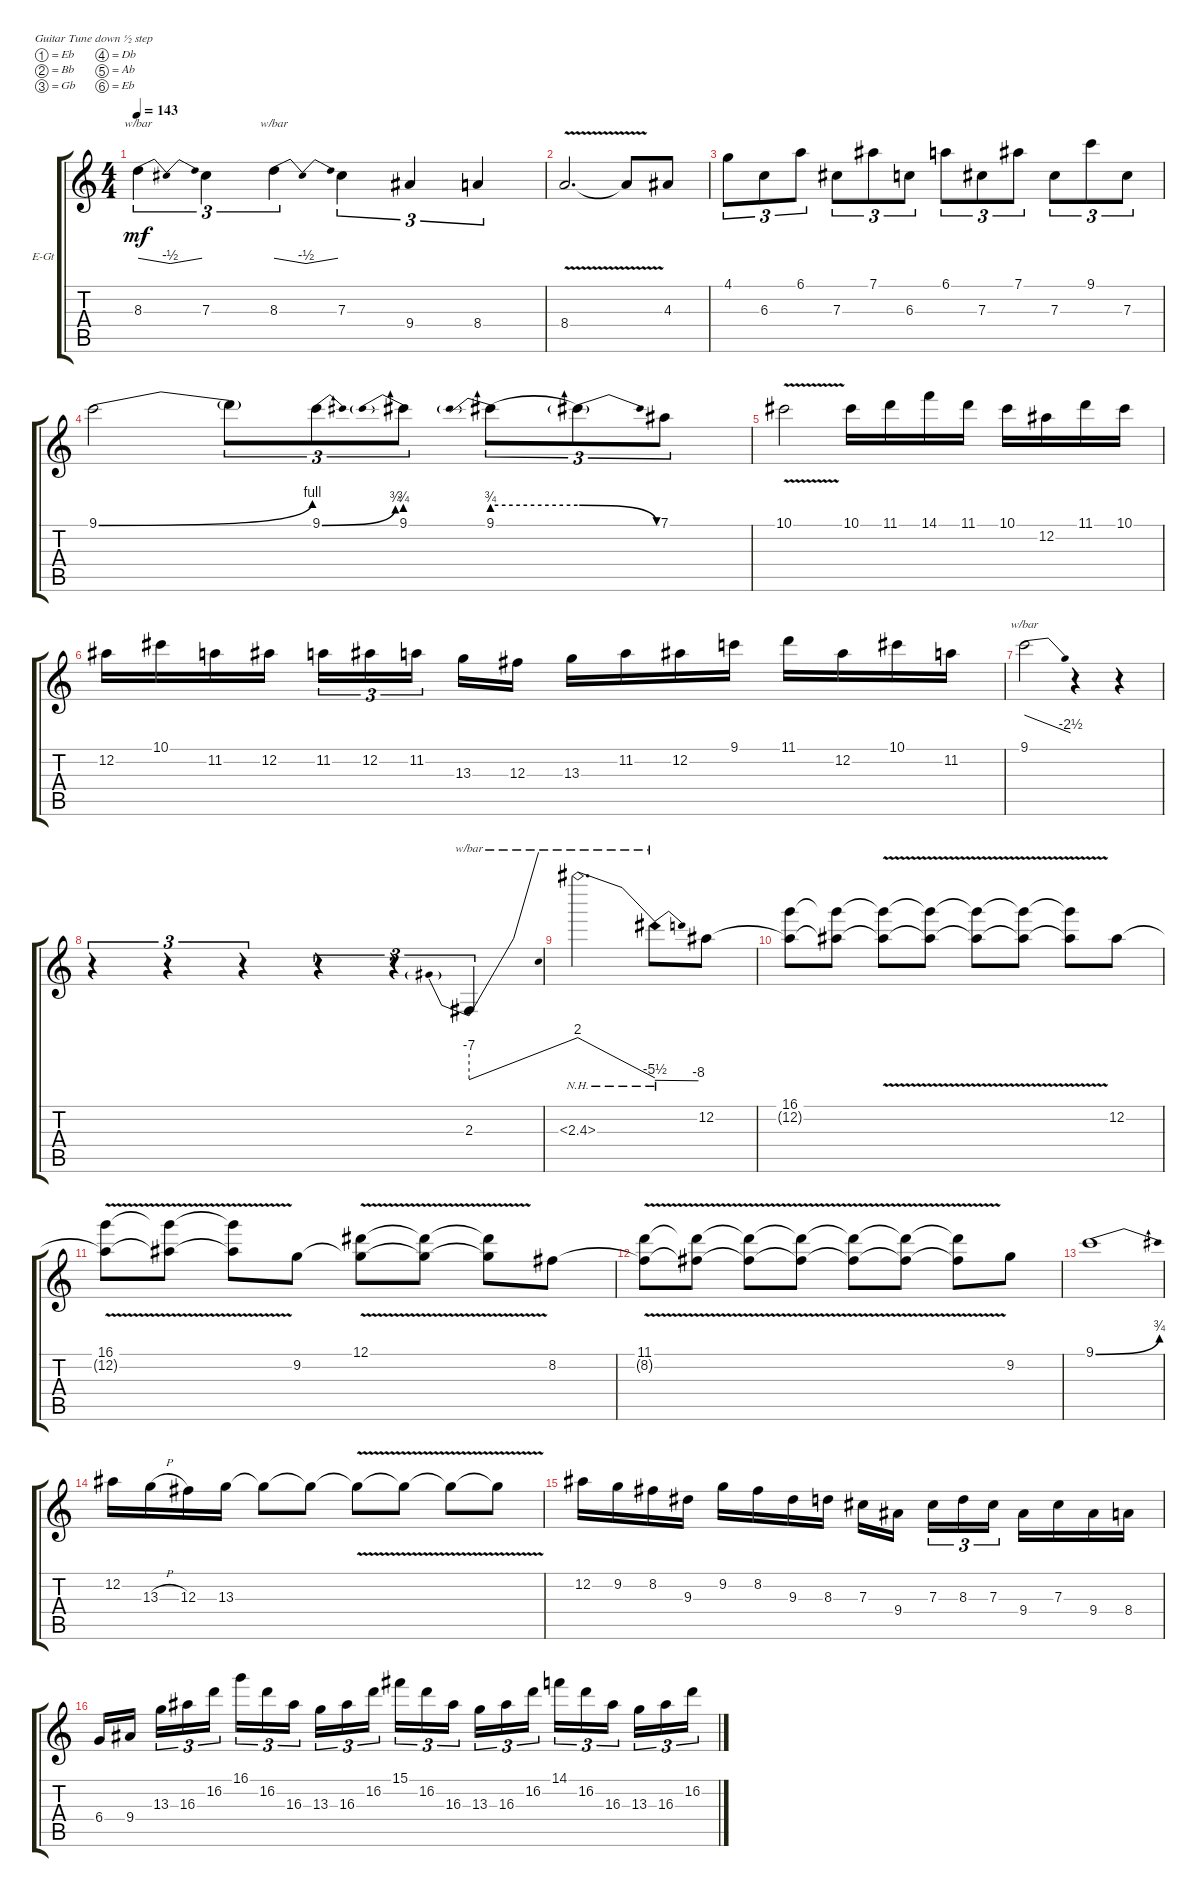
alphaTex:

\bracketExtendMode groupsimilarinstruments
\firstSystemTrackNameOrientation horizontal
\otherSystemsTrackNameOrientation horizontal
\track ("solo" "E-Gt") {instrument distortionguitar}
\staff {score tabs}
\tuning (Eb4 Bb3 Gb3 Db3 Ab2 Eb2)
\ts (4 4)
\tempo 143
\clef g2
\ks c
8.3.4{tu (3 2) tbe (dip default 0 0 13.799999999999999 -2 15 -2 30 0) dy mf} 7.3.4{tu (3 2)} 8.3.4{tu (3 2) tbe (dip default 0 0 14.399999999999999 -2 15 -2 30 0)} 7.3.4{tu (3 2)} 9.4.4{tu (3 2)} 8.4.4{tu (3 2)} |
8.4{v}.2{d} 8.4{v t}.8 4.3.8 |
4.1.8{tu (3 2)} 6.3.8{tu (3 2)} 6.1.8{tu (3 2)} 7.3.8{tu (3 2)} 7.1.8{tu (3 2)} 6.3.8{tu (3 2)} 6.1.8{tu (3 2)} 7.3.8{tu (3 2)} 7.1.8{tu (3 2)} 7.3.8{tu (3 2)} 9.1.8{tu (3 2)} 7.3.8{tu (3 2)} |
9.1{be (bend 0 0 20.4 4)}.2 9.1{t}.8{tu (3 2)} 9.1{be (bend 0 0 15 3)}.8{tu (3 2)} 9.1{be (prebend 0 3 60 3)}.8{tu (3 2)} 9.1{be (prebend 0 3 60 3)}.8{tu (3 2)} 9.1{be (release 0 3 15 0) t}.8{tu (3 2)} 7.1.8{tu (3 2)} |
10.1{v}.2 10.1.16 11.1.16 14.1.16 11.1.16 10.1.16 12.2.16 11.1.16 10.1.16 |
12.2.16 10.1.16 11.2.16 12.2.16 11.2.16{tu (3 2)} 12.2.16{tu (3 2)} 11.2.16{tu (3 2)} 13.3.16 12.3.16 13.3.16 11.2.16 12.2.16 9.1.16 11.1.16 12.2.16 10.1.16 11.2.16 |
9.1.2{tbe (dive default 42 0 58.8 -10)} r.4 r.4 |
r.4{tu (3 2)} r.4{tu (3 2)} r.4{tu (3 2)} r.4{tu (3 2)} r.4{tu (3 2)} 2.3.4{tu (3 2) tbe (predivedive default 0 -28 49.199999999999996 8)} |
2.3{nh}.2{d tbe (dive default 6.6 8 60 -22)} 2.3{nh t}.8{tbe (dive default 0.6 -30 59.4 -32)} 12.2.8 |
(16.1 12.2{t}).8 (16.1{t} 12.2{t}).8 (16.1{v t} 12.2{v t}).8 (16.1{v t} 12.2{v t}).8 (16.1{v t} 12.2{v t}).8 (16.1{v t} 12.2{v t}).8 (16.1{v t} 12.2{v t}).8 12.2.8 |
(16.1{v} 12.2{v t}).8 (16.1{v t} 12.2{v t}).8 (16.1{v t} 12.2{v t}).8 9.2.8 (12.1{v} 9.2{v t}).8 (12.1{v t} 9.2{v t}).8 (12.1{v t} 9.2{v t}).8 8.2.8 |
(11.1{v} 8.2{v t}).8 (11.1{v t} 8.2{v t}).8 (11.1{v t} 8.2{v t}).8 (11.1{v t} 8.2{v t}).8 (11.1{v t} 8.2{v t}).8 (11.1{v t} 8.2{v t}).8 (11.1{v t} 8.2{v t}).8 9.2.8 |
9.1{be (bend 0 0 48.6 3)}.1 |
12.2.16 13.3{h}.16 12.3.16 13.3.16 13.3{t}.8 13.3{t}.8 13.3{v t}.8 13.3{v t}.8 13.3{v t}.8 13.3{v t}.8 |
12.2.16 9.2.16 8.2.16 9.3.16 9.2.16 8.2.16 9.3.16 8.3.16 7.3.16 9.4.16 7.3.16{tu (3 2)} 8.3.16{tu (3 2)} 7.3.16{tu (3 2)} 9.4.16 7.3.16 9.4.16 8.4.16 |
\scale
0.649363 6.4.16 9.4.16 13.3.16{tu (3 2)} 16.3.16{tu (3 2)} 16.2.16{tu (3 2)} 16.1.16{tu (3 2)} 16.2.16{tu (3 2)} 16.3.16{tu (3 2)} 13.3.16{tu (3 2)} 16.3.16{tu (3 2)} 16.2.16{tu (3 2)} 15.1.16{tu (3 2)} 16.2.16{tu (3 2)} 16.3.16{tu (3 2)} 13.3.16{tu (3 2)} 16.3.16{tu (3 2)} 16.2.16{tu (3 2)} 14.1.16{tu (3 2)} 16.2.16{tu (3 2)} 16.3.16{tu (3 2)} 13.3.16{tu (3 2)} 16.3.16{tu (3 2)} 16.2.16{tu (3 2)}
